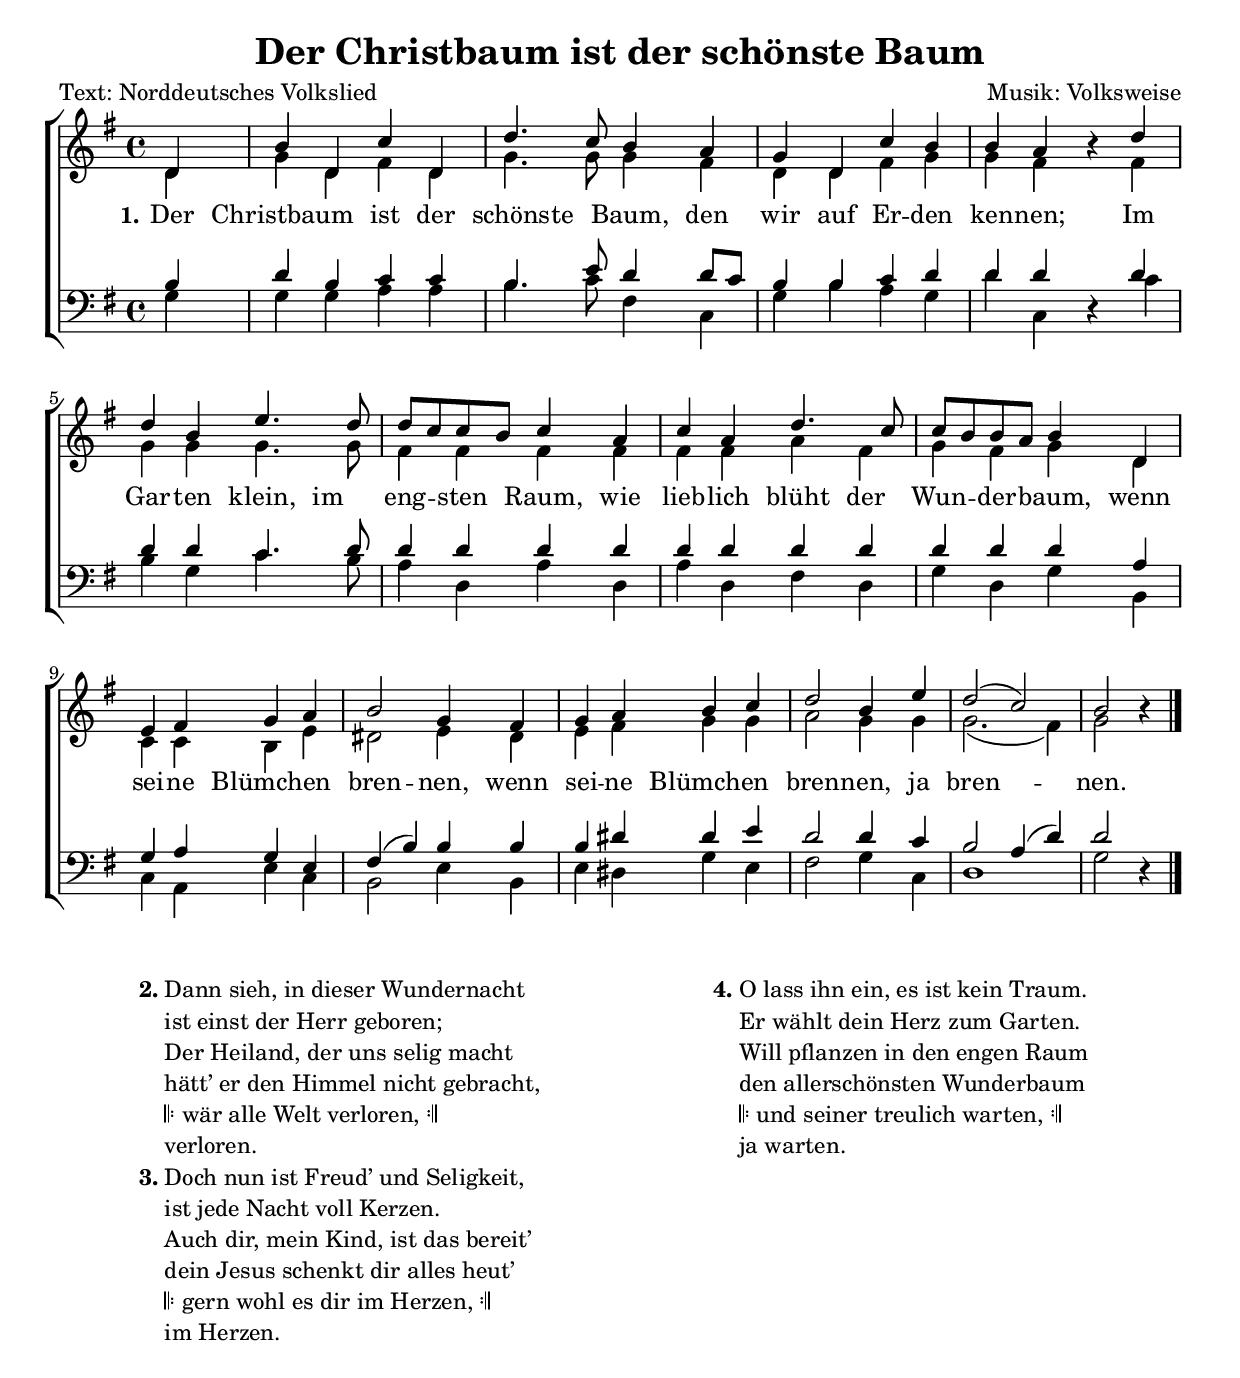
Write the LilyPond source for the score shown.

\version "2.12.3"
\header {
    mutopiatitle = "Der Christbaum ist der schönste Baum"
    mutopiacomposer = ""
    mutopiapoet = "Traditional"
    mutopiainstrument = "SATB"
    date = "19th century"
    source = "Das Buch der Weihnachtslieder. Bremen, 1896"
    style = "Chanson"
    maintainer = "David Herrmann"
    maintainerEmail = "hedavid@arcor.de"
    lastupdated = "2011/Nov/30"
    title = "Der Christbaum ist der schönste Baum"
    poet = "Text: Norddeutsches Volkslied"
    composer = "Musik: Volksweise"
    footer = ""
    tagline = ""
}

\include "deutsch.ly"
\include "default.ly"

verseeins= \lyricmode {
	\set stanza = #"1."
	Der Christbaum2 ist4 der4 schöns -- te Baum,
	den wir auf Er -- den ken -- nen; ___
	Im Gar -- ten klein, im eng -- sten Raum,
	wie lieb -- lich blüht der Wun -- der -- baum,
	wenn sei -- ne Blümchen2 bren2 -- nen,4
	wenn sei -- ne Blümchen2 bren2 -- nen,4 ja bren1 -- nen.2.
}

upper =
    \relative c' {
    \slurDown
    \clef "treble"
    \key g\major
    \time 4/4
    \partial 4
    << {d4} \\ {d4}>>
    << {h'4 d, c' d,} \\ {g4 d fis d} >>
    << {d'4. c8 h4 a4} \\ {g4. g8 g4 fis4} >>
    << {g4 d4 c'4 h4} \\ {d,4 d4 fis4 g4} >>
    << {h4 a4} \\ {g4 fis4} >> r4 << {d'4} \\ {fis,4} >>
    << {d'4 h4 e4. d8} \\ {g,4 g g4. g8} >>
    << {d'8 c8 c8 h8 c4 a4 } \\ {fis4 fis4 fis4 fis4} >>
    << {c'4 a4 d4. c8} \\ {fis,4 fis a fis} >>
    << {c'8 h8 h8 a8 h4 d,4} \\ {g4 fis4 g d} >>
    << {e4 fis g a} \\ {c,4 c h e} >>
    << {h'2 g4 fis4} \\ {dis2 e4 dis4} >>
    << {g4 a h c} \\ {e, fis g g} >>
    << {d'2 h4 e4} \\ {a,2 g4 g4} >>
    << {d'2 (c2)} \\ {g2. (fis4)} >>
    << {h2} \\ {g2} >> r4
    \bar "|."
    }

lower =
    \relative c {
    \clef "bass"
    \key g\major
    \time 4/4
    \partial 4
    << {h'4} \\ {g} >>
    << {d' h c c} \\ {g g a a} >>
    << {h4. e8 d4 d8 c8} \\ {h4. c8 fis,4 c4} >>
    << {h' h c d} \\ {g, h a g} >>
    << {d' d} \\ {d c,} >> r4 << {d'} \\ {c} >>
    << {d d c4. d8} \\ {h4 g c4. h8} >>
    << {d4 d d d} \\ {a4 d, a' d,} >>
    << {d' d d d} \\ {a d, fis d} >>
    << {d' d d a} \\ {g d g h,} >>
    << {g' a g e} \\ {c a e' c} >>
    << {fis (h) h h} \\ {h,2 e4 h4} >>
    << {h' dis dis e} \\ {e, dis g e} >>
    << {d'2 d4 c} \\ {fis,2 g4 c,} >>
    << {h'2 a4 (d)} \\ {d,1} >>
    << {d'2} \\ {g,2} >> r4
    \bar "|."
    }

\score{
    \context ChoirStaff {
        <<
        \new Staff { \upper }
        \new Lyrics {\verseeins }
        \new Staff { \lower }
        >>
    }

\layout{ \context{
           \Voice
        }
         \context{
           \Staff  }
	}


  \midi {
    \context {
      \Score
      tempoWholesPerMinute = #(ly:make-moment 120 4)
      }
    }
}
\markup {
   \fill-line{
    \hspace #0.1 
     \column {
      \line { \bold "2."
        \column {
          "Dann sieh, in dieser Wundernacht"
          "ist einst der Herr geboren;"
          "Der Heiland, der uns selig macht"
          "hätt’ er den Himmel nicht gebracht,"
          \line {
            \char ##x1D106
            "wär alle Welt verloren,"
            \char ##x1D107
          }
          "verloren."
        }
      }
      \hspace #0.1 
      \line { \bold "3."
        \column {
          "Doch nun ist Freud’ und Seligkeit,"
          "ist jede Nacht voll Kerzen."
          "Auch dir, mein Kind, ist das bereit’"
          "dein Jesus schenkt dir alles heut’"
          \line {
            \char ##x1D106
            "gern wohl es dir im Herzen,"
            \char ##x1D107
          }
          "im Herzen."
        }
     }}
    \hspace #0.1  
     \column {
      \line { \bold "4."
        \column {
          "O lass ihn ein, es ist kein Traum."
          "Er wählt dein Herz zum Garten."
          "Will pflanzen in den engen Raum"
          "den allerschönsten Wunderbaum"
          \line {
            \char ##x1D106
            "und seiner treulich warten,"
            \char ##x1D107
          }
          "ja warten."
        }
      }
    }
  \hspace #0.1 
  }
}
